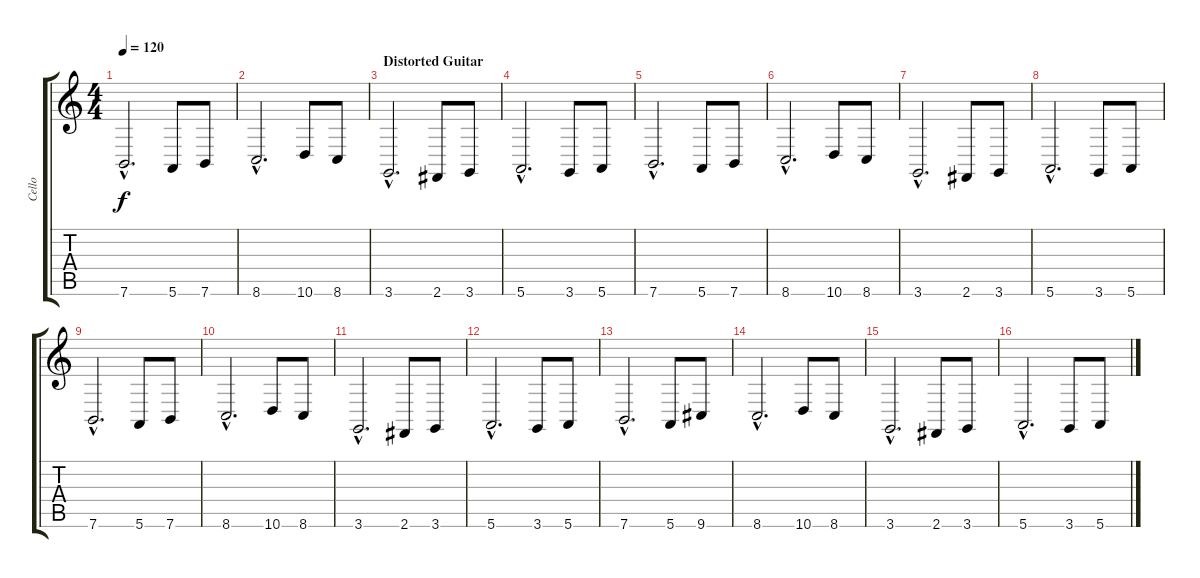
\track ("Cello" "Cello") {instrument cello}
\staff {score tabs}
\tuning (E4 B3 G3 D3 A2 E2) {hide}
\ts (4 4)
\tempo 120
\clef g2
\ks c
7.6{hac}.2{d dy f} 5.6.8 7.6.8 |
8.6{hac}.2{d} 10.6.8 8.6.8 |
\section ("" "Distorted Guitar")
3.6{hac}.2{d} 2.6.8 3.6.8 |
5.6{hac}.2{d} 3.6.8 5.6.8 |
7.6{hac}.2{d} 5.6.8 7.6.8 |
8.6{hac}.2{d} 10.6.8 8.6.8 |
3.6{hac}.2{d} 2.6.8 3.6.8 |
5.6{hac}.2{d} 3.6.8 5.6.8 |
7.6{hac}.2{d} 5.6.8 7.6.8 |
8.6{hac}.2{d} 10.6.8 8.6.8 |
3.6{hac}.2{d} 2.6.8 3.6.8 |
5.6{hac}.2{d} 3.6.8 5.6.8 |
7.6{hac}.2{d} 5.6.8 9.6.8 |
8.6{hac}.2{d} 10.6.8 8.6.8 |
3.6{hac}.2{d} 2.6.8 3.6.8 |
5.6{hac}.2{d} 3.6.8 5.6.8
